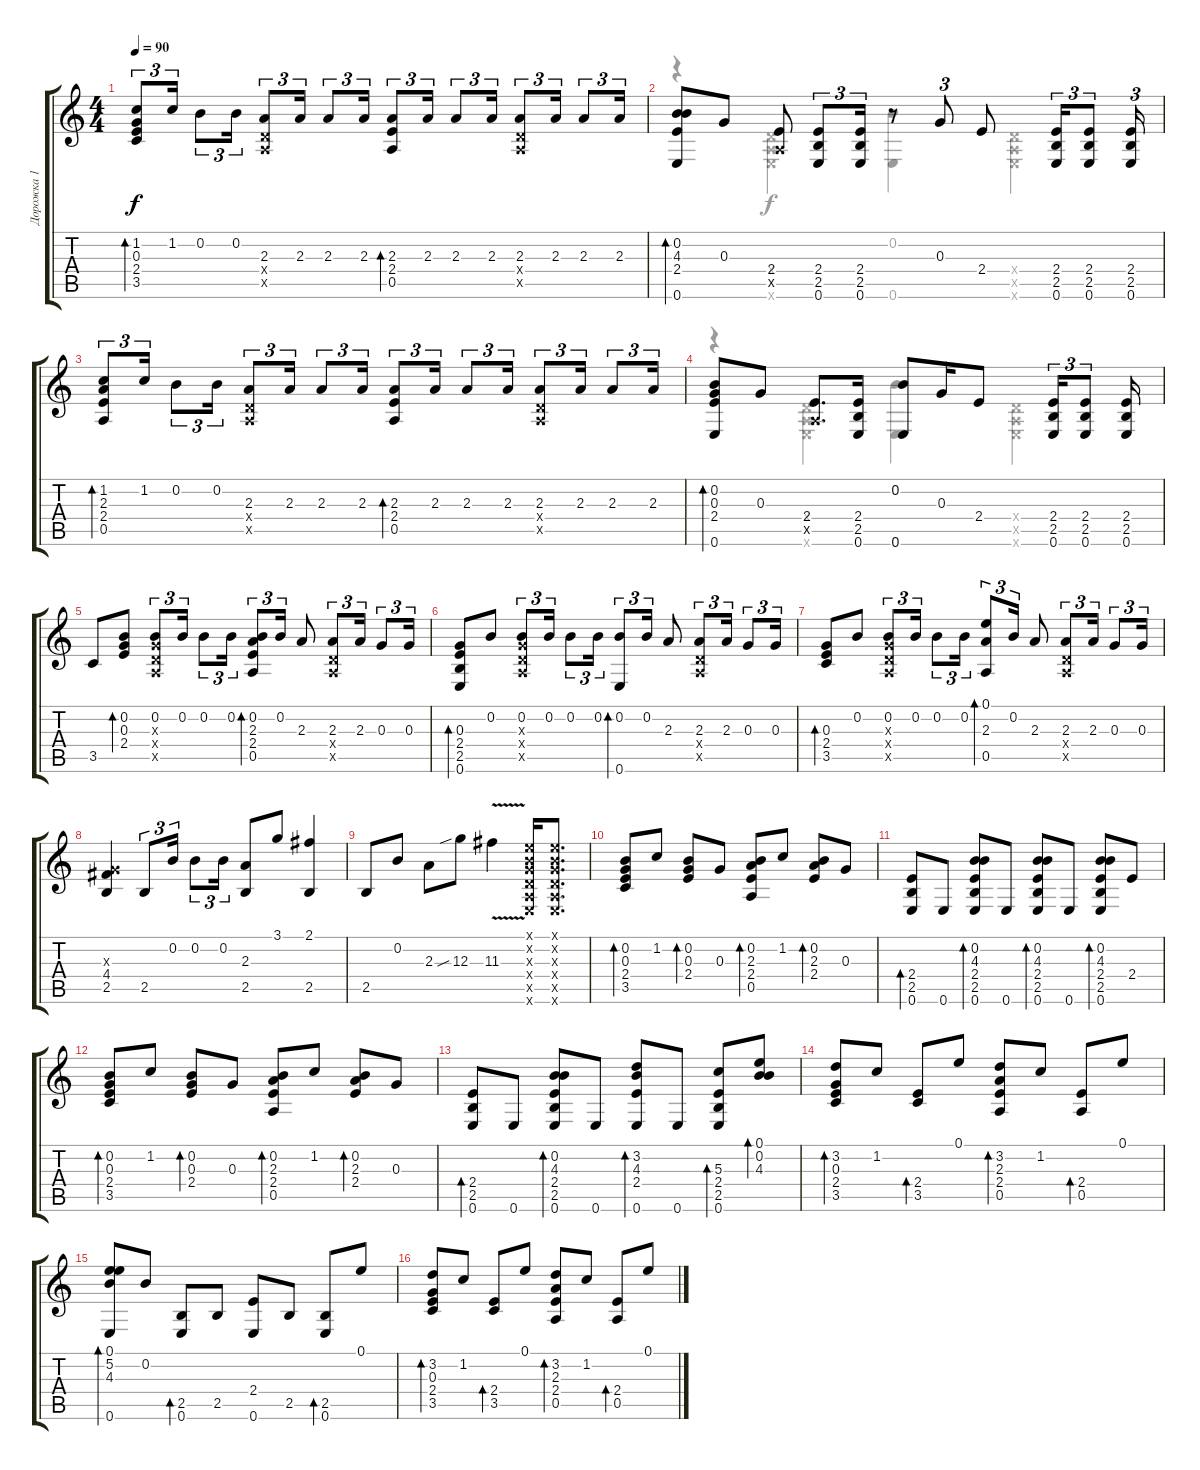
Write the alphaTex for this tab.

\track ("Дорожка 1" "Дорожка 1") {instrument acousticguitarsteel}
\staff {score tabs}
\tuning (E4 B3 G3 D3 A2 E2) {hide}
\voice
\ts (4 4)
\tempo 90
\clef g2
\ks c
(1.2 0.3 2.4 3.5).8{tu (3 2) bd 60 dy f} 1.2.16{tu (3 2)} 0.2.8{tu (3 2)} 0.2.16{tu (3 2)} (2.3 0.4{x} 0.5{x}).8{tu (3 2)} 2.3.16{tu (3 2)} 2.3.8{tu (3 2)} 2.3.16{tu (3 2)} (2.3 2.4 0.5).8{tu (3 2) bd 60} 2.3.16{tu (3 2)} 2.3.8{tu (3 2)} 2.3.16{tu (3 2)} (2.3 0.4{x} 0.5{x}).8{tu (3 2)} 2.3.16{tu (3 2)} 2.3.8{tu (3 2)} 2.3.16{tu (3 2)} |
(0.2 4.3 2.4 0.6).8{bd 60} 0.3.8 (2.4 0.5{x}).8 (2.4 2.5 0.6).8{tu (3 2)} (2.4 2.5 0.6).16{tu (3 2)} r.8 0.3.8{tu (3 2)} 2.4.8 (2.4 2.5 0.6).16{tu (3 2)} (2.4 2.5 0.6).8{tu (3 2)} (2.4 2.5 0.6).16{tu (3 2)} |
(1.2 2.3 2.4 0.5).8{tu (3 2) bd 60} 1.2.16{tu (3 2)} 0.2.8{tu (3 2)} 0.2.16{tu (3 2)} (2.3 0.4{x} 0.5{x}).8{tu (3 2)} 2.3.16{tu (3 2)} 2.3.8{tu (3 2)} 2.3.16{tu (3 2)} (2.3 2.4 0.5).8{tu (3 2) bd 60} 2.3.16{tu (3 2)} 2.3.8{tu (3 2)} 2.3.16{tu (3 2)} (2.3 0.4{x} 0.5{x}).8{tu (3 2)} 2.3.16{tu (3 2)} 2.3.8{tu (3 2)} 2.3.16{tu (3 2)} |
(0.2 0.3 2.4 0.6).8{bd 60} 0.3.8 (2.4 0.5{x}).8{d} (2.4 2.5 0.6).16 (0.2 0.6).8 0.3.16 2.4.8 (2.4 2.5 0.6).16{tu (3 2)} (2.4 2.5 0.6).8{tu (3 2)} (2.4 2.5 0.6).16 |
3.5.8 (0.2 0.3 2.4).8{bd 60} (0.2 0.3{x} 0.4{x} 0.5{x}).8{tu (3 2)} 0.2.16{tu (3 2)} 0.2.8{tu (3 2)} 0.2.16{tu (3 2)} (0.2 2.3 2.4 0.5).8{tu (3 2) bd 60} 0.2.16{tu (3 2)} 2.3.8 (2.3 0.4{x} 0.5{x}).8{tu (3 2)} 2.3.16{tu (3 2)} 0.3.8{tu (3 2)} 0.3.16{tu (3 2)} |
(0.3 2.4 2.5 0.6).8{bd 60} 0.2.8 (0.2 0.3{x} 0.4{x} 0.5{x}).8{tu (3 2)} 0.2.16{tu (3 2)} 0.2.8{tu (3 2)} 0.2.16{tu (3 2)} (0.2 0.6).8{tu (3 2) bd 60} 0.2.16{tu (3 2)} 2.3.8 (2.3 0.4{x} 0.5{x}).8{tu (3 2)} 2.3.16{tu (3 2)} 0.3.8{tu (3 2)} 0.3.16{tu (3 2)} |
(0.3 2.4 3.5).8{bd 60} 0.2.8 (0.2 0.3{x} 0.4{x} 0.5{x}).8{tu (3 2)} 0.2.16{tu (3 2)} 0.2.8{tu (3 2)} 0.2.16{tu (3 2)} (0.1 2.3 0.5).8{tu (3 2) bd 60} 0.2.16{tu (3 2)} 2.3.8 (2.3 0.4{x} 0.5{x}).8{tu (3 2)} 2.3.16{tu (3 2)} 0.3.8{tu (3 2)} 0.3.16{tu (3 2)} |
(0.3{x} 4.4 2.5).4 2.5.8{tu (3 2)} 0.2.16{tu (3 2)} 0.2.8{tu (3 2)} 0.2.16{tu (3 2)} (2.3 2.5).8 3.1.8 (2.1 2.5).4 |
2.5.8 0.2.8 2.3.8 12.3{sib}.8 11.3{v}.4 (0.1{x} 0.2{x} 0.3{x} 0.4{x} 0.5{x} 0.6{x}).16 (0.1{x} 0.2{x} 0.3{x} 0.4{x} 0.5{x} 0.6{x}).8{d} |
(0.2 0.3 2.4 3.5).8{bd 60} 1.2.8 (0.2 0.3 2.4).8{bd 60} 0.3.8 (0.2 2.3 2.4 0.5).8{bd 60} 1.2.8 (0.2 2.3 2.4).8{bd 60} 0.3.8 |
(2.4 2.5 0.6).8{bd 60} 0.6.8 (0.2 4.3 2.4 2.5 0.6).8{bd 60} 0.6.8 (0.2 4.3 2.4 2.5 0.6).8{bd 60} 0.6.8 (0.2 4.3 2.4 2.5 0.6).8{bd 60} 2.4.8 |
(0.2 0.3 2.4 3.5).8{bd 60} 1.2.8 (0.2 0.3 2.4).8{bd 60} 0.3.8 (0.2 2.3 2.4 0.5).8{bd 60} 1.2.8 (0.2 2.3 2.4).8{bd 60} 0.3.8 |
(2.4 2.5 0.6).8{bd 60} 0.6.8 (0.2 4.3 2.4 2.5 0.6).8{bd 60} 0.6.8 (3.2 4.3 2.4 0.6).8{bd 60} 0.6.8 (5.3 2.4 2.5 0.6).8{bd 60} (0.1 0.2 4.3).8{bd 60} |
(3.2 0.3 2.4 3.5).8{bd 60} 1.2.8 (2.4 3.5).8{bd 60} 0.1.8 (3.2 2.3 2.4 0.5).8{bd 60} 1.2.8 (2.4 0.5).8{bd 60} 0.1.8 |
(0.1 5.2 4.3 0.6).8{bd 60} 0.2.8 (2.5 0.6).8{bd 60} 2.5.8 (2.4 0.6).8 2.5.8 (2.5 0.6).8{bd 60} 0.1.8 |
(3.2 0.3 2.4 3.5).8{bd 60} 1.2.8 (2.4 3.5).8{bd 60} 0.1.8 (3.2 2.3 2.4 0.5).8{bd 60} 1.2.8 (2.4 0.5).8{bd 60} 0.1.8
\voice
\clef g2
\ottava regular
\simile none
\ks c
|
r.4 (0.4{x} 0.5{x} 0.6{x}).4 (0.2 0.6).4 (0.4{x} 0.5{x} 0.6{x}).4 |
|
r.4 (0.4{x} 0.5{x} 0.6{x}).4 (0.2 0.6).4 (0.4{x} 0.5{x} 0.6{x}).4 |
|
|
|
|
|
|
|
|
|
|
|
